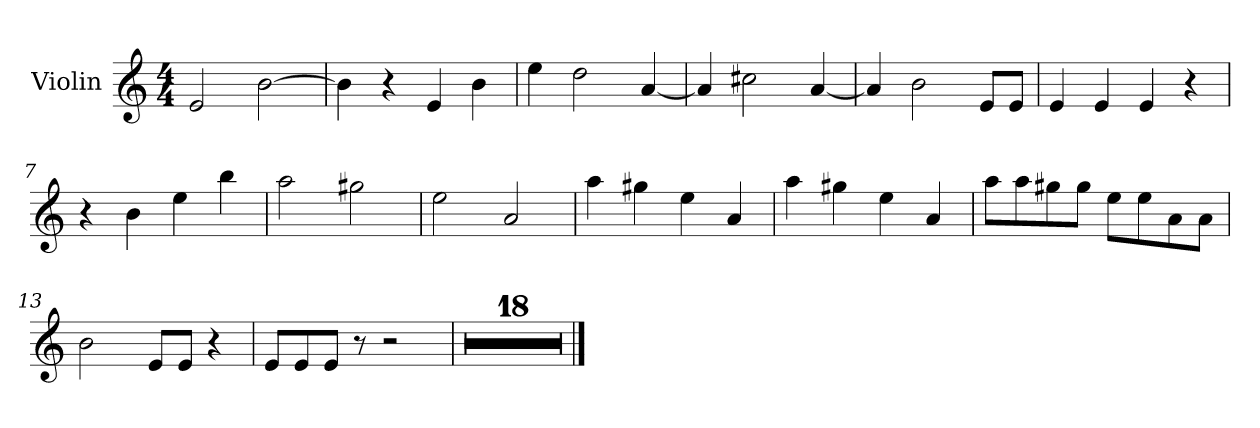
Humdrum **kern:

**kern
*part1
*staff1
*I"Violin
*I'Vln.
*clefG2
*k[]
*M4/4
*MM100
=1
2e/
[2b\
=2
4b\]
4r
4e/
4b\
=3
4ee\
2dd\
[4a/
=4
4a/]
2cc#X\
[4a/
=5
4a/]
2b\
8e/L
8e/J
=6
4e/
4e/
4e/
4r
=7
4r
4b\
4ee\
4bb\
=8
2aa\
2gg#X\
=9
2ee\
2a/
=10
4aa\
4gg#X\
4ee\
4a/
!!LO:LB:g=z
=11
4aa\
4gg#X\
4ee\
4a/
=12
8aa\L
8aa\
8gg#X\
8gg#\J
8ee\L
8ee\
8a\
8a\J
=13
2b\
8e/L
8e/J
4r
=14
8e/L
8e/
8e/J
8r
2r
=15
1r
=16
1r
=17
1r
=18
1r
=19
1r
=20
1r
=21
1r
=22
1r
!!LO:LB:g=z
=23
1r
=24
1r
=25
1r
=26
1r
=27
1r
=28
1r
=29
1r
=30
1r
=31
1r
=32
1r
==
*-
